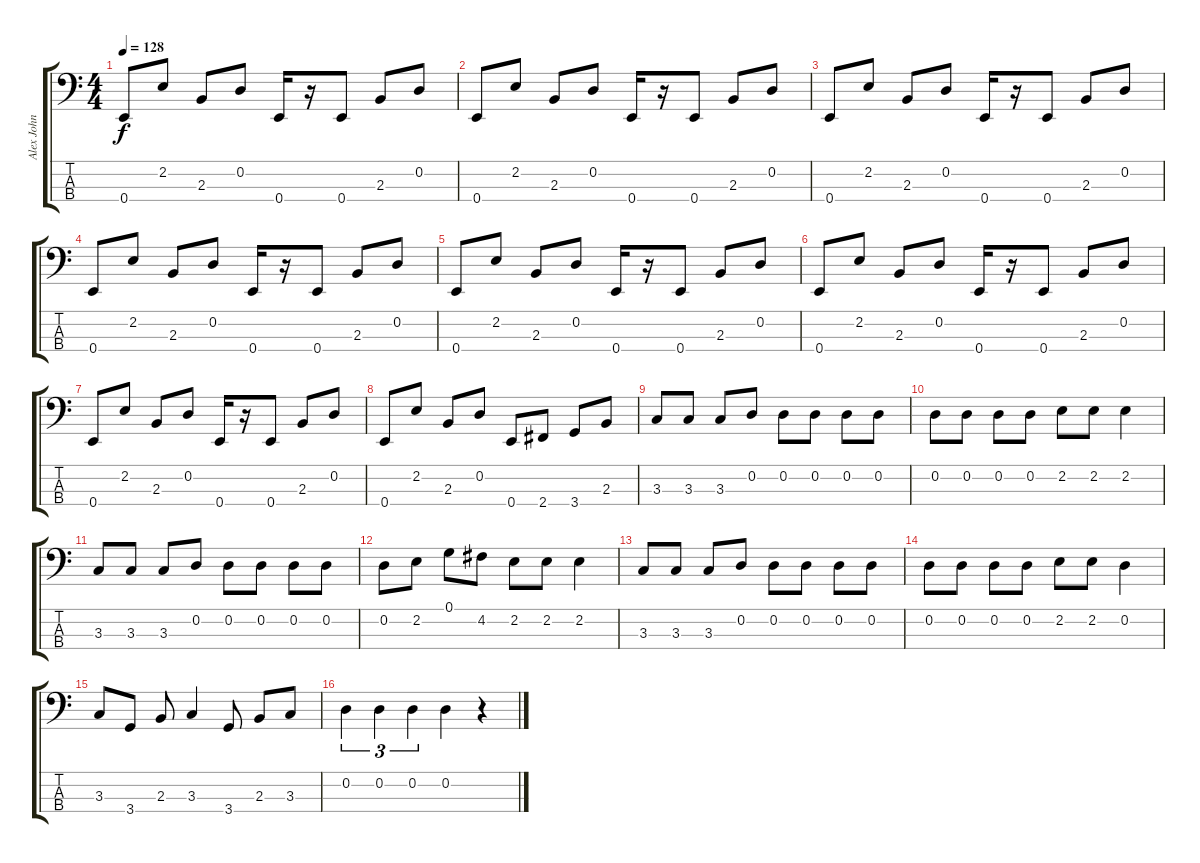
\track ("Alex John Such" "Alex John ") {instrument electricbassfinger}
\staff {score tabs}
\tuning (G2 D2 A1 E1) {hide}
\ts (4 4)
\tempo 128
\clef f4
\ks c
0.4.8{dy f} 2.2.8 2.3.8 0.2.8 0.4.16 r.16 0.4.8 2.3.8 0.2.8 |
0.4.8 2.2.8 2.3.8 0.2.8 0.4.16 r.16 0.4.8 2.3.8 0.2.8 |
0.4.8 2.2.8 2.3.8 0.2.8 0.4.16 r.16 0.4.8 2.3.8 0.2.8 |
0.4.8 2.2.8 2.3.8 0.2.8 0.4.16 r.16 0.4.8 2.3.8 0.2.8 |
0.4.8 2.2.8 2.3.8 0.2.8 0.4.16 r.16 0.4.8 2.3.8 0.2.8 |
0.4.8 2.2.8 2.3.8 0.2.8 0.4.16 r.16 0.4.8 2.3.8 0.2.8 |
0.4.8 2.2.8 2.3.8 0.2.8 0.4.16 r.16 0.4.8 2.3.8 0.2.8 |
0.4.8 2.2.8 2.3.8 0.2.8 0.4.8 2.4.8 3.4.8 2.3.8 |
3.3.8 3.3.8 3.3.8 0.2.8 0.2.8 0.2.8 0.2.8 0.2.8 |
0.2.8 0.2.8 0.2.8 0.2.8 2.2.8 2.2.8 2.2.4 |
3.3.8 3.3.8 3.3.8 0.2.8 0.2.8 0.2.8 0.2.8 0.2.8 |
0.2.8 2.2.8 0.1.8 4.2.8 2.2.8 2.2.8 2.2.4 |
3.3.8 3.3.8 3.3.8 0.2.8 0.2.8 0.2.8 0.2.8 0.2.8 |
0.2.8 0.2.8 0.2.8 0.2.8 2.2.8 2.2.8 0.2.4 |
3.3.8 3.4.8 2.3.8 3.3.4 3.4.8 2.3.8 3.3.8 |
0.2.4{tu (3 2)} 0.2.4{tu (3 2)} 0.2.4{tu (3 2)} 0.2.4 r.4
